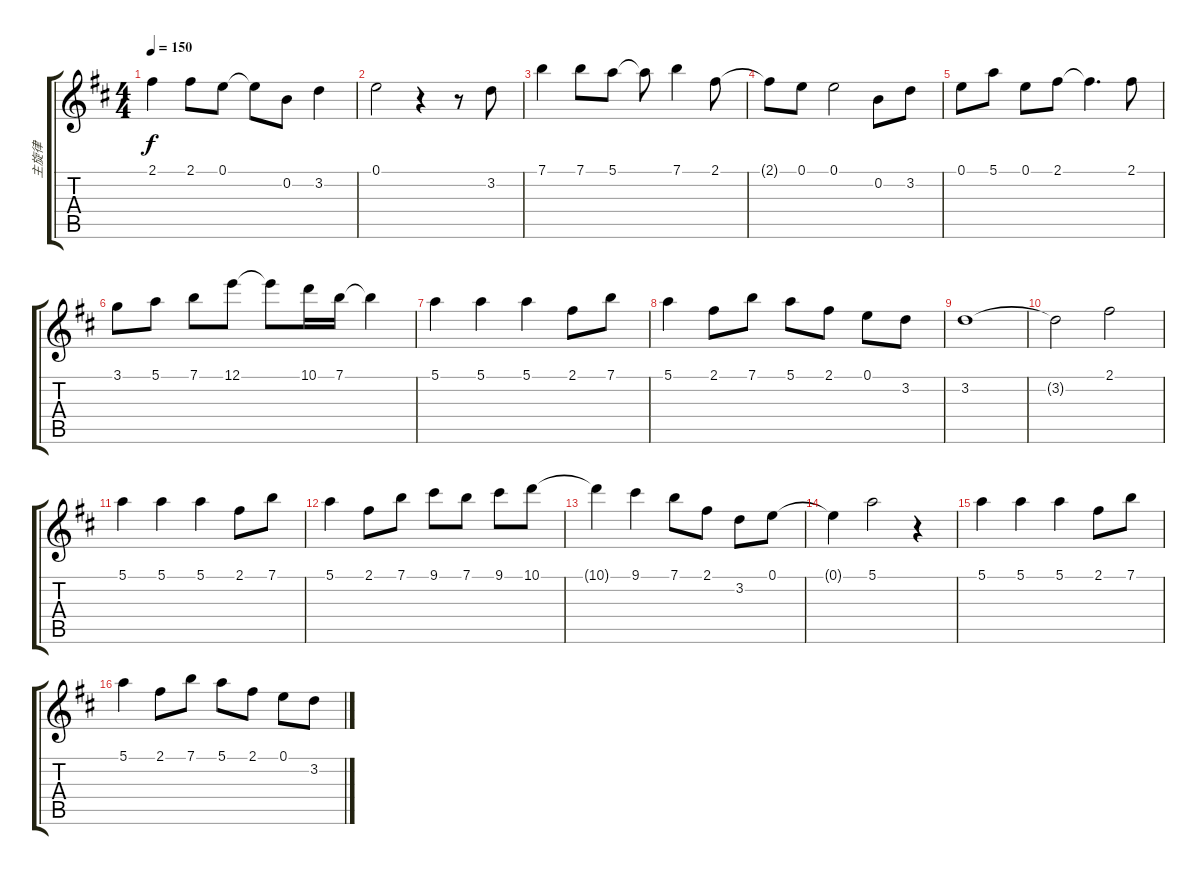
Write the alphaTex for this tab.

\track ("主旋律" "主旋律") {instrument distortionguitar}
\staff {score tabs}
\tuning (E4 B3 G3 D3 A2 E2) {hide}
\ts (4 4)
\tempo 150
\clef g2
\ks d
2.1.4{dy f} 2.1.8 0.1.8 0.1{t}.8 0.2.8 3.2.4 |
0.1.2 r.4 r.8 3.2.8 |
7.1.4 7.1.8 5.1.8 5.1{t}.8 7.1.4 2.1.8 |
2.1{t}.8 0.1.8 0.1.2 0.2.8 3.2.8 |
0.1.8 5.1.8 0.1.8 2.1.8 2.1{t}.4{d} 2.1.8 |
3.1.8 5.1.8 7.1.8 12.1.8 12.1{t}.8 10.1.16 7.1.16 7.1{t}.4 |
5.1.4 5.1.4 5.1.4 2.1.8 7.1.8 |
5.1.4 2.1.8 7.1.8 5.1.8 2.1.8 0.1.8 3.2.8 |
3.2.1 |
3.2{t}.2 2.1.2 |
5.1.4 5.1.4 5.1.4 2.1.8 7.1.8 |
5.1.4 2.1.8 7.1.8 9.1.8 7.1.8 9.1.8 10.1.8 |
10.1{t}.4 9.1.4 7.1.8 2.1.8 3.2.8 0.1.8 |
0.1{t}.4 5.1.2 r.4 |
5.1.4 5.1.4 5.1.4 2.1.8 7.1.8 |
5.1.4 2.1.8 7.1.8 5.1.8 2.1.8 0.1.8 3.2.8
